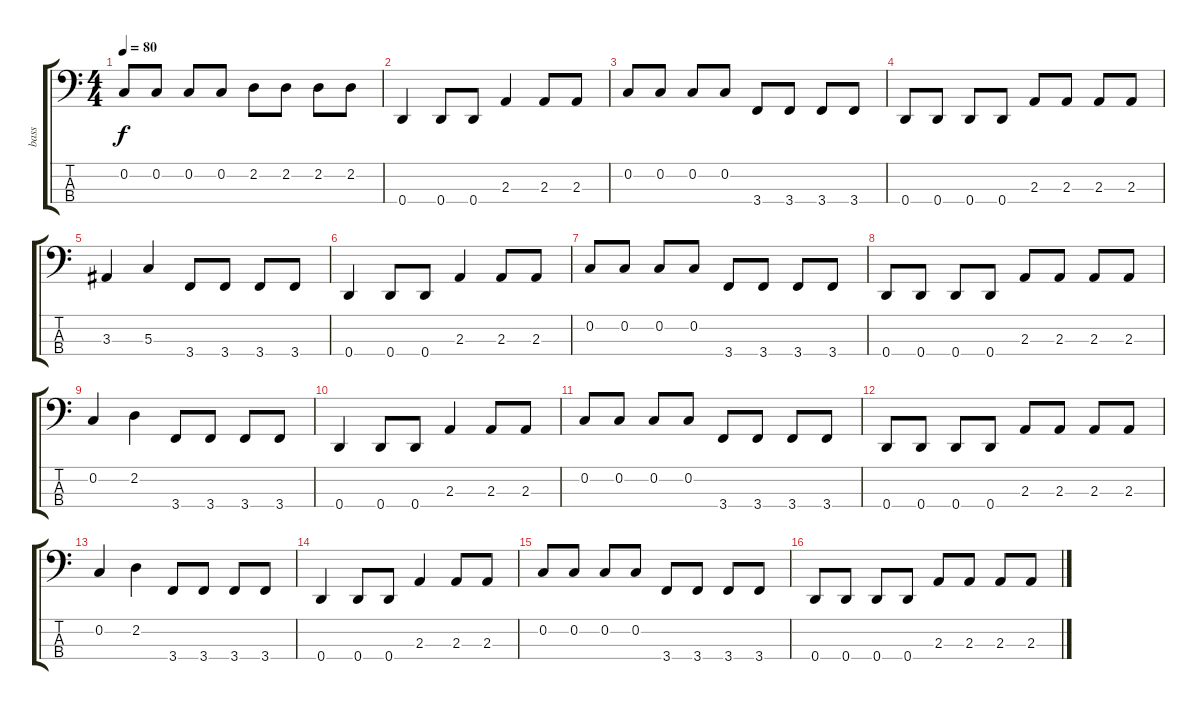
\track ("bass" "bass") {instrument electricbassfinger}
\staff {score tabs}
\tuning (F2 C2 G1 D1) {hide}
\ts (4 4)
\tempo 80
\clef f4
\ks c
0.2.8{dy f} 0.2.8 0.2.8 0.2.8 2.2.8 2.2.8 2.2.8 2.2.8 |
0.4.4 0.4.8 0.4.8 2.3.4 2.3.8 2.3.8 |
0.2.8 0.2.8 0.2.8 0.2.8 3.4.8 3.4.8 3.4.8 3.4.8 |
0.4.8 0.4.8 0.4.8 0.4.8 2.3.8 2.3.8 2.3.8 2.3.8 |
3.3.4 5.3.4 3.4.8 3.4.8 3.4.8 3.4.8 |
0.4.4 0.4.8 0.4.8 2.3.4 2.3.8 2.3.8 |
0.2.8 0.2.8 0.2.8 0.2.8 3.4.8 3.4.8 3.4.8 3.4.8 |
0.4.8 0.4.8 0.4.8 0.4.8 2.3.8 2.3.8 2.3.8 2.3.8 |
0.2.4 2.2.4 3.4.8 3.4.8 3.4.8 3.4.8 |
0.4.4 0.4.8 0.4.8 2.3.4 2.3.8 2.3.8 |
0.2.8 0.2.8 0.2.8 0.2.8 3.4.8 3.4.8 3.4.8 3.4.8 |
0.4.8 0.4.8 0.4.8 0.4.8 2.3.8 2.3.8 2.3.8 2.3.8 |
0.2.4 2.2.4 3.4.8 3.4.8 3.4.8 3.4.8 |
0.4.4 0.4.8 0.4.8 2.3.4 2.3.8 2.3.8 |
0.2.8 0.2.8 0.2.8 0.2.8 3.4.8 3.4.8 3.4.8 3.4.8 |
0.4.8 0.4.8 0.4.8 0.4.8 2.3.8 2.3.8 2.3.8 2.3.8
